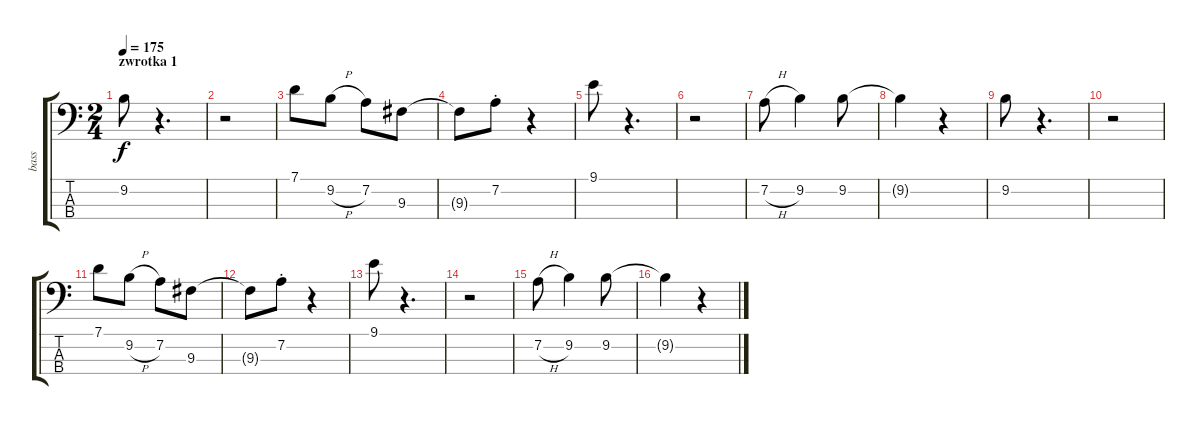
\track ("bass" "bass") {instrument electricbassfinger}
\staff {score tabs}
\tuning (G2 D2 A1 E1) {hide}
\ts (2 4)
\section ("" "zwrotka 1")
\tempo 175
\clef f4
\ks c
9.2.8{dy f volume 12} r.4{d} |
r.2 |
7.1.8 9.2{h}.8 7.2.8 9.3.8 |
9.3{t}.8 7.2{st}.8 r.4 |
9.1.8 r.4{d} |
r.2 |
7.2{h}.8 9.2.4 9.2.8 |
9.2{t}.4 r.4 |
9.2.8 r.4{d} |
r.2 |
7.1.8 9.2{h}.8 7.2.8 9.3.8 |
9.3{t}.8 7.2{st}.8 r.4 |
9.1.8 r.4{d} |
r.2 |
7.2{h}.8 9.2.4 9.2.8 |
9.2{t}.4 r.4
